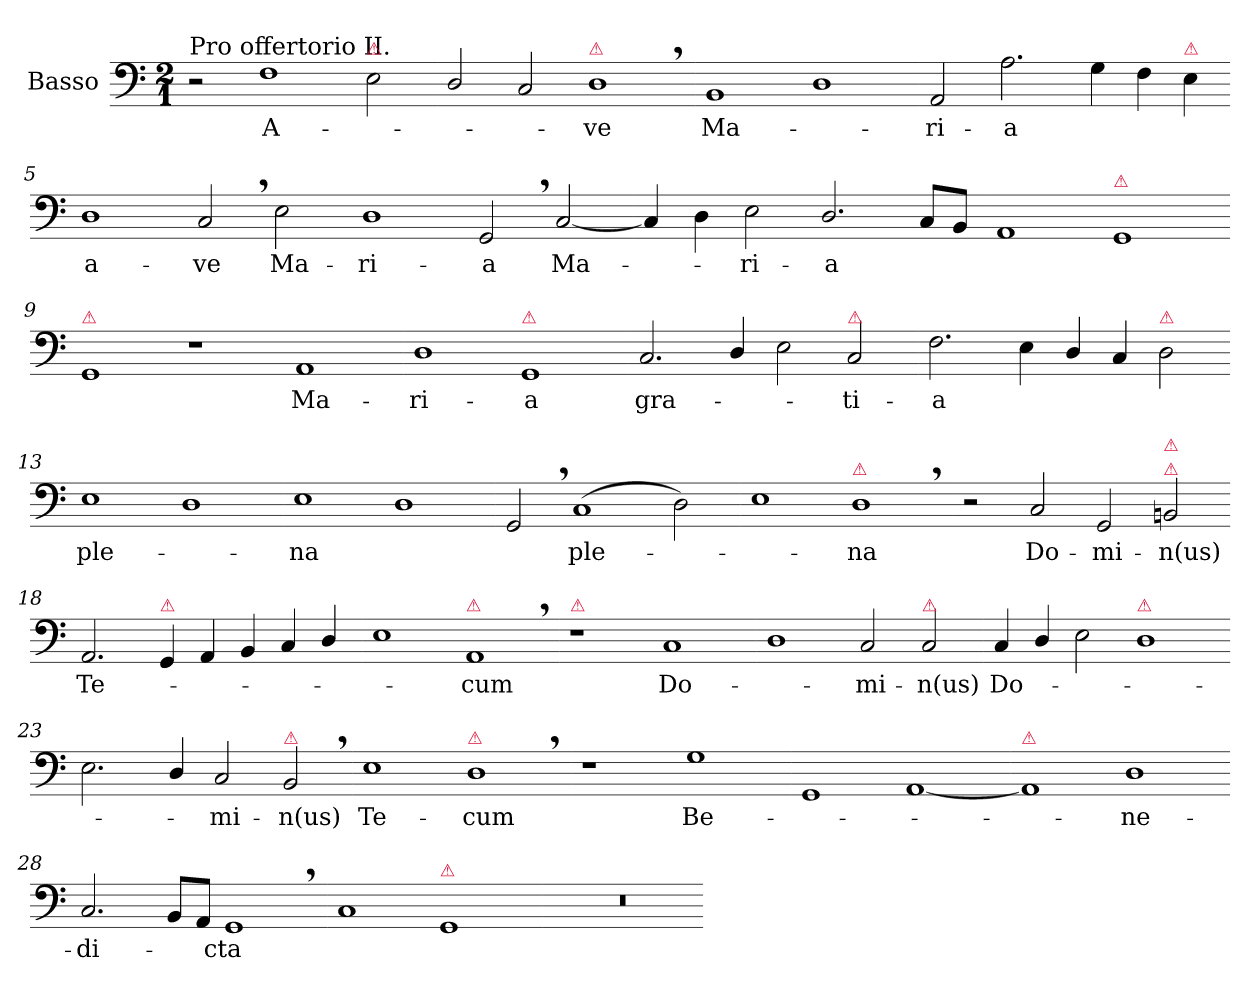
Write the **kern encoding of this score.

**kern	**text
*part1	*part1
*staff1	*staff1
*I"Basso	*
*I'B	*
*clefF4	*
*k[]	*
*M2/1	*
=1	=1
!LO:TX:a:t=Pro offertorio II.	!
2r	.
1F\	A-
!LO:TX:a:color=crimson:t=⚠	!
2E\	.
=2-	=2-
2D/	.
2C/	.
!LO:TX:a:color=crimson:t=⚠	!
1D,<\	ve
=3-	=3-
1BB/	Ma-
1D\	.
=4-	=4-
2AA/	-ri-
2.A\	-a
4G\	.
4F\	.
!LO:TX:a:color=crimson:t=⚠	!
4E\	.
=5-	=5-
1D\	a-
2C,</	-ve
2E\	Ma-
=6-	=6-
1D\	-ri-
2GG,</	-a
[2C/	Ma-
=7-	=7-
4C/]	.
4D\	.
2E\	-ri-
2.D/	-a
8C/L	.
8BB/J	.
=8-	=8-
1AA/	.
!LO:TX:a:color=crimson:t=⚠	!
1GG/	.
=9-	=9-
!LO:TX:a:color=crimson:t=⚠	!
1GG/	.
1r	.
1AA/	Ma-
=10-	=10-
1D\	-ri-
!LO:TX:a:color=crimson:t=⚠	!
1GG/	-a
=11-	=11-
2.C/	gra-
4D/	.
2E\	.
!LO:TX:a:color=crimson:t=⚠	!
2C/	-ti-
=12-	=12-
2.F\	-a
4E\	.
4D/	.
4C/	.
!LO:TX:a:color=crimson:t=⚠	!
2D\	.
=13-	=13-
1E\	ple-
1D\	.
=14-	=14-
1E\	-na
1D\	.
=15-	=15-
2GG,</	.
(1C/	ple-
2D\)	.
=16-	=16-
1E\	.
!LO:TX:a:color=crimson:t=⚠	!
1D,<\	-na
=17-	=17-
2r	.
2C/	Do-
2GG/	-mi-
!LO:TX:a:color=crimson:t=⚠	!
!LO:TX:a:color=crimson:t=⚠	!
2BBn/	-n(us)
=18-	=18-
2.AA/	Te-
!LO:TX:a:color=crimson:t=⚠	!
4GG/	.
4AA/	.
4BB/	.
4C/	.
4D/	.
=19-	=19-
1E\	.
!LO:TX:a:color=crimson:t=⚠	!
1AA,</	-cum
=20-	=20-
!LO:TX:a:color=crimson:t=⚠	!
1r	.
1C/	Do-
=21-	=21-
1D\	.
2C/	-mi-
!LO:TX:a:color=crimson:t=⚠	!
2C/	-n(us)
=22-	=22-
4C/	Do-
4D/	.
2E\	.
!LO:TX:a:color=crimson:t=⚠	!
1D\	.
=23-	=23-
2.E\	.
4D/	.
2C/	-mi-
!LO:TX:a:color=crimson:t=⚠	!
2BB,</	-n(us)
=24-	=24-
1E\	Te-
!LO:TX:a:color=crimson:t=⚠	!
1D,<\	-cum
=25-	=25-
1r	.
1G\	Be-
=26-	=26-
1GG/	.
[1AA/	.
=27-	=27-
!LO:TX:a:color=crimson:t=⚠	!
1AA/]	.
1D\	-ne-
=28-	=28-
2.C/	-di-
8BB/L	.
8AA/J	.
1GG,</	-cta
=29-	=29-
1C/	.
!LO:TX:a:color=crimson:t=⚠	!
1GG/	.
=30-	=30-
0r	.
=-	=-
*-	*-
